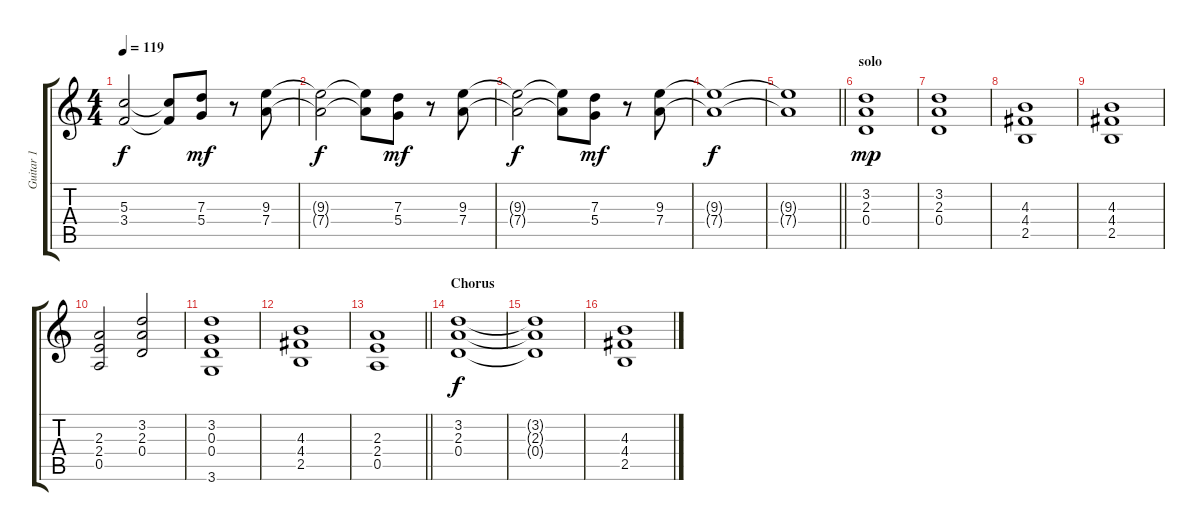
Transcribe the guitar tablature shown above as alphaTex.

\track ("Guitar 1" "Guitar 1") {instrument overdrivenguitar}
\staff {score tabs}
\tuning (E4 B3 G3 D3 A2 E2) {hide}
\ts (4 4)
\tempo 119
\clef g2
\ks c
(5.3{t} 3.4{t}).2{dy f} (5.3{t} 3.4{t}).8 (7.3 5.4).8{dy mf} r.8 (9.3 7.4).8 |
(9.3{t} 7.4{t}).2{dy f} (9.3{t} 7.4{t}).8 (7.3 5.4).8{dy mf} r.8 (9.3 7.4).8 |
(9.3{t} 7.4{t}).2{dy f} (9.3{t} 7.4{t}).8 (7.3 5.4).8{dy mf} r.8 (9.3 7.4).8 |
(9.3{t} 7.4{t}).1{dy f} |
\barLineRight lightlight
(9.3{t} 7.4{t}).1 |
\section ("" "solo")
(3.2 2.3 0.4).1{dy mp} |
(3.2 2.3 0.4).1 |
(4.3 4.4 2.5).1 |
(4.3 4.4 2.5).1 |
(2.3 2.4 0.5).2 (3.2 2.3 0.4).2 |
(3.2 0.3 0.4 3.6).1 |
(4.3 4.4 2.5).1 |
\barLineRight lightlight
(2.3 2.4 0.5).1 |
\section ("" "Chorus")
(3.2 2.3 0.4).1{dy f} |
(3.2{t} 2.3{t} 0.4{t}).1 |
(4.3 4.4 2.5).1
